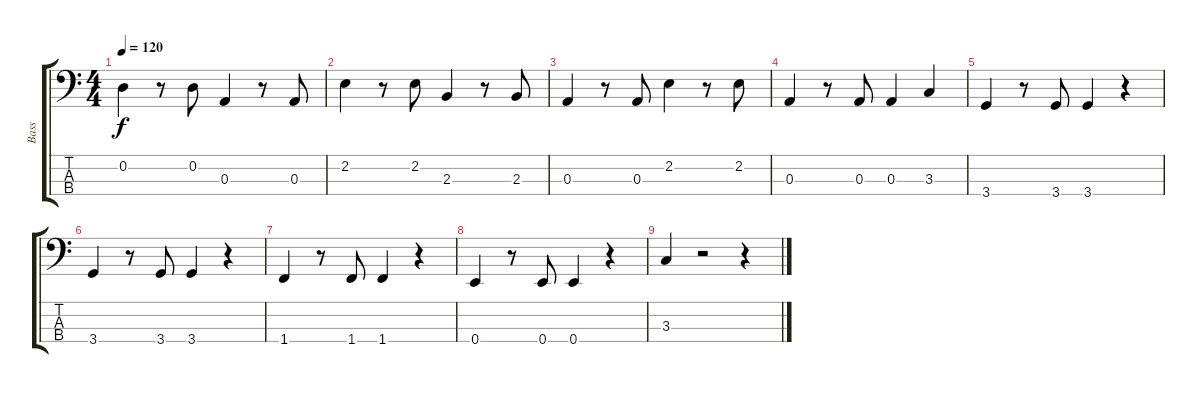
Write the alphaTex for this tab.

\track ("Bass" "Bass") {instrument fretlessbass}
\staff {score tabs}
\tuning (G2 D2 A1 E1) {hide}
\ts (4 4)
\tempo 120
\clef f4
\ks c
0.2.4{dy f} r.8 0.2.8 0.3.4 r.8 0.3.8 |
2.2.4 r.8 2.2.8 2.3.4 r.8 2.3.8 |
0.3.4 r.8 0.3.8 2.2.4 r.8 2.2.8 |
0.3.4 r.8 0.3.8 0.3.4 3.3.4 |
3.4.4 r.8 3.4.8 3.4.4 r.4 |
3.4.4 r.8 3.4.8 3.4.4 r.4 |
1.4.4 r.8 1.4.8 1.4.4 r.4 |
0.4.4 r.8 0.4.8 0.4.4 r.4 |
3.3.4 r.2 r.4
